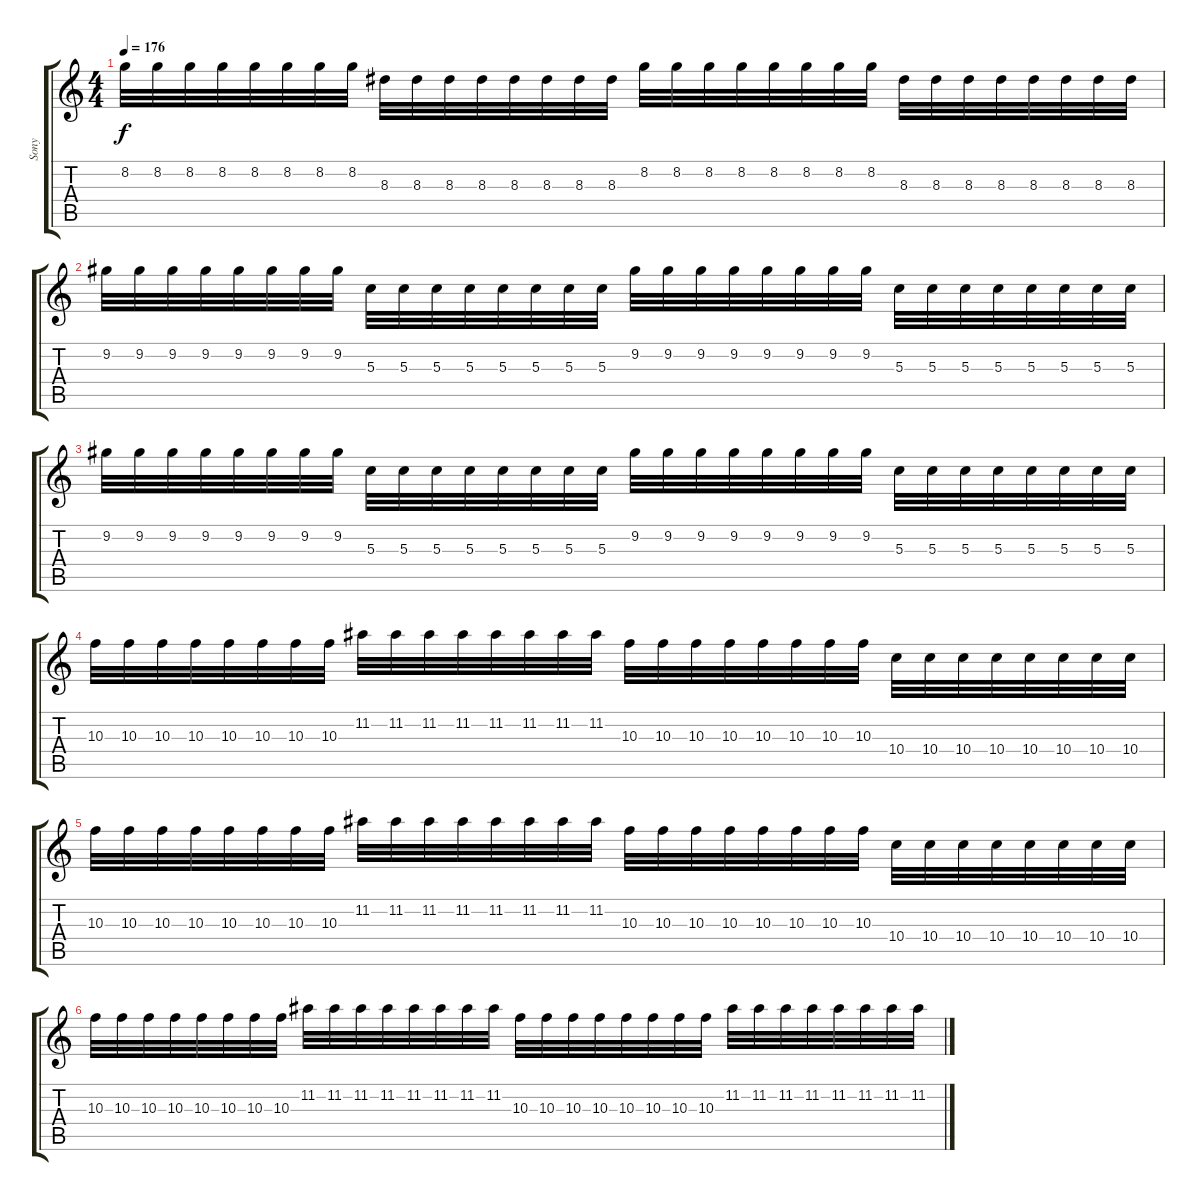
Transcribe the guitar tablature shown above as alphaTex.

\track ("Sony" "Sony") {instrument distortionguitar}
\staff {score tabs}
\tuning (E4 B3 G3 D3 A2 E2) {hide}
\ts (4 4)
\tempo 176
\clef g2
\ks c
8.2.32{dy f volume 11 instrument overdrivenguitar} 8.2.32 8.2.32 8.2.32 8.2.32 8.2.32 8.2.32 8.2.32 8.3.32 8.3.32 8.3.32 8.3.32 8.3.32 8.3.32 8.3.32 8.3.32 8.2.32 8.2.32 8.2.32 8.2.32 8.2.32 8.2.32 8.2.32 8.2.32 8.3.32 8.3.32 8.3.32 8.3.32 8.3.32 8.3.32 8.3.32 8.3.32 |
9.2.32{volume 11 instrument overdrivenguitar} 9.2.32 9.2.32 9.2.32 9.2.32 9.2.32 9.2.32 9.2.32 5.3.32 5.3.32 5.3.32 5.3.32 5.3.32 5.3.32 5.3.32 5.3.32 9.2.32 9.2.32 9.2.32 9.2.32 9.2.32 9.2.32 9.2.32 9.2.32 5.3.32 5.3.32 5.3.32 5.3.32 5.3.32 5.3.32 5.3.32 5.3.32 |
9.2.32{volume 11 instrument overdrivenguitar} 9.2.32 9.2.32 9.2.32 9.2.32 9.2.32 9.2.32 9.2.32 5.3.32 5.3.32 5.3.32 5.3.32 5.3.32 5.3.32 5.3.32 5.3.32 9.2.32 9.2.32 9.2.32 9.2.32 9.2.32 9.2.32 9.2.32 9.2.32 5.3.32 5.3.32 5.3.32 5.3.32 5.3.32 5.3.32 5.3.32 5.3.32 |
10.3.32{volume 11 instrument overdrivenguitar} 10.3.32 10.3.32 10.3.32 10.3.32 10.3.32 10.3.32 10.3.32 11.2.32 11.2.32 11.2.32 11.2.32 11.2.32 11.2.32 11.2.32 11.2.32 10.3.32 10.3.32 10.3.32 10.3.32 10.3.32 10.3.32 10.3.32 10.3.32 10.4.32 10.4.32 10.4.32 10.4.32 10.4.32 10.4.32 10.4.32 10.4.32 |
10.3.32{volume 11 instrument overdrivenguitar} 10.3.32 10.3.32 10.3.32 10.3.32 10.3.32 10.3.32 10.3.32 11.2.32 11.2.32 11.2.32 11.2.32 11.2.32 11.2.32 11.2.32 11.2.32 10.3.32 10.3.32 10.3.32 10.3.32 10.3.32 10.3.32 10.3.32 10.3.32 10.4.32 10.4.32 10.4.32 10.4.32 10.4.32 10.4.32 10.4.32 10.4.32 |
10.3.32{volume 11 instrument overdrivenguitar} 10.3.32 10.3.32 10.3.32 10.3.32 10.3.32 10.3.32 10.3.32 11.2.32 11.2.32 11.2.32 11.2.32 11.2.32 11.2.32 11.2.32 11.2.32 10.3.32 10.3.32 10.3.32 10.3.32 10.3.32 10.3.32 10.3.32 10.3.32 11.2.32 11.2.32 11.2.32 11.2.32 11.2.32 11.2.32 11.2.32 11.2.32
